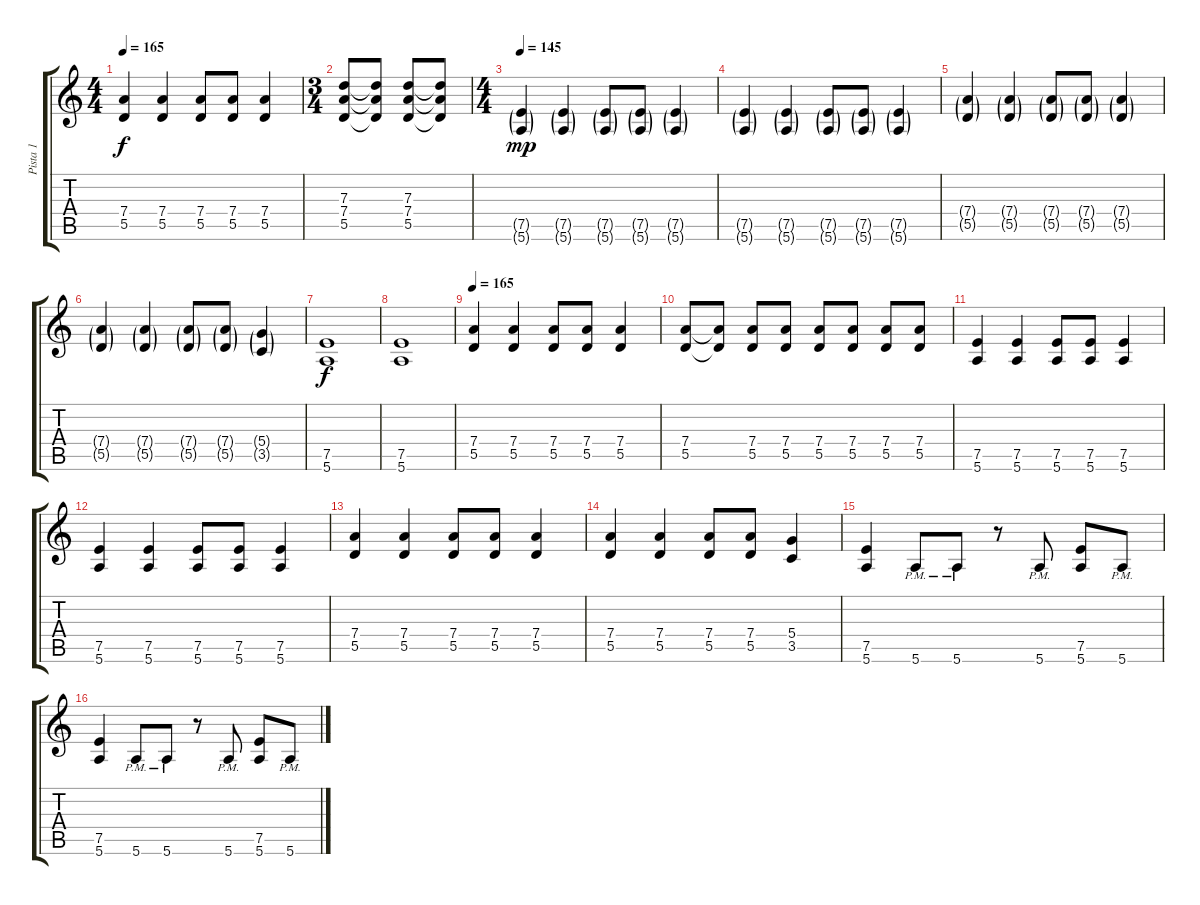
\track ("Pista 1" "Pista 1") {instrument overdrivenguitar}
\staff {score tabs}
\tuning (E4 B3 G3 D3 A2 E2) {hide}
\ts (4 4)
\tempo 165
\clef g2
\ks c
(7.4 5.5).4{dy f} (7.4 5.5).4 (7.4 5.5).8 (7.4 5.5).8 (7.4 5.5).4 |
\ts (3 4)
(7.3 7.4 5.5).8 (7.3{t} 7.4{t} 5.5{t}).8 (7.3 7.4 5.5).8 (7.3{t} 7.4{t} 5.5{t}).8 |
\ts (4 4)
\tempo 145
(7.5{g} 5.6{g}).4{dy mp instrument electricguitarjazz} (7.5{g} 5.6{g}).4 (7.5{g} 5.6{g}).8 (7.5{g} 5.6{g}).8 (7.5{g} 5.6{g}).4 |
(7.5{g} 5.6{g}).4 (7.5{g} 5.6{g}).4 (7.5{g} 5.6{g}).8 (7.5{g} 5.6{g}).8 (7.5{g} 5.6{g}).4 |
(7.4{g} 5.5{g}).4 (7.4{g} 5.5{g}).4 (7.4{g} 5.5{g}).8 (7.4{g} 5.5{g}).8 (7.4{g} 5.5{g}).4 |
(7.4{g} 5.5{g}).4 (7.4{g} 5.5{g}).4 (7.4{g} 5.5{g}).8 (7.4{g} 5.5{g}).8 (5.4{g} 3.5{g}).4 |
(7.5 5.6).1{dy f} |
(7.5 5.6).1 |
\tempo 165
(7.4 5.5).4{volume 13 instrument overdrivenguitar} (7.4 5.5).4 (7.4 5.5).8 (7.4 5.5).8 (7.4 5.5).4 |
(7.4 5.5).8 (7.4{t} 5.5{t}).8 (7.4 5.5).8 (7.4 5.5).8 (7.4 5.5).8 (7.4 5.5).8 (7.4 5.5).8 (7.4 5.5).8 |
(7.5 5.6).4 (7.5 5.6).4 (7.5 5.6).8 (7.5 5.6).8 (7.5 5.6).4 |
(7.5 5.6).4 (7.5 5.6).4 (7.5 5.6).8 (7.5 5.6).8 (7.5 5.6).4 |
(7.4 5.5).4 (7.4 5.5).4 (7.4 5.5).8 (7.4 5.5).8 (7.4 5.5).4 |
(7.4 5.5).4 (7.4 5.5).4 (7.4 5.5).8 (7.4 5.5).8 (5.4 3.5).4 |
(7.5 5.6).4 5.6{pm}.8 5.6{pm}.8 r.8 5.6{pm}.8 (7.5 5.6).8 5.6{pm}.8 |
(7.5 5.6).4 5.6{pm}.8 5.6{pm}.8 r.8 5.6{pm}.8 (7.5 5.6).8 5.6{pm}.8
